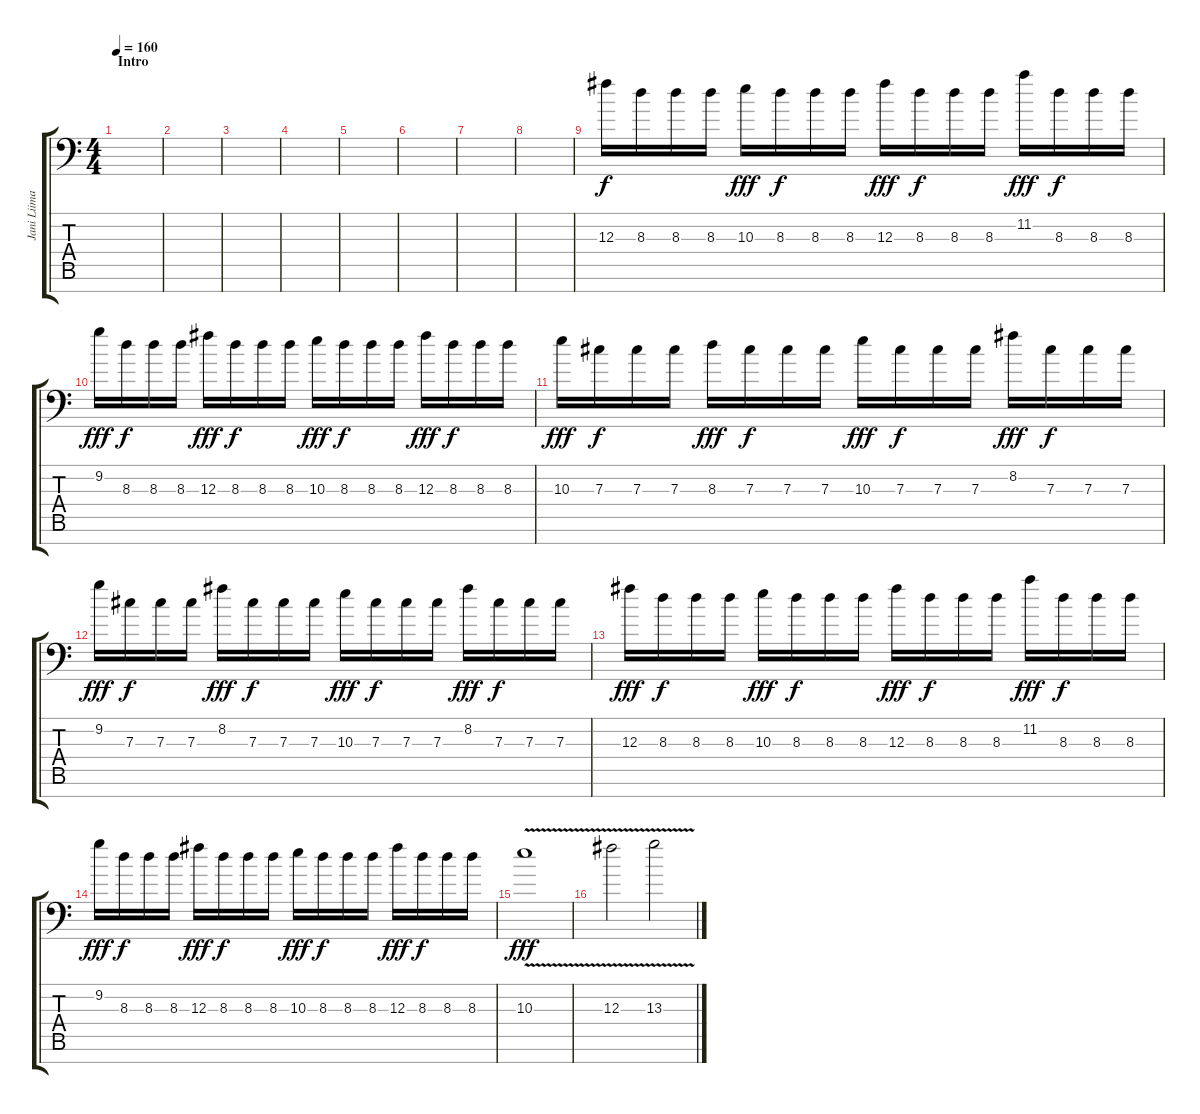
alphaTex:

\track ("Jani Liimatainen (Lead)" "Jani Liima") {instrument distortionguitar}
\staff {score tabs}
\tuning (Eb4 Bb3 Gb3 Db3 Ab2 Eb2 C-1) {hide}
\ts (4 4)
\section ("" "Intro")
\tempo 160
\clef f4
\ks c
|
|
|
|
|
|
|
|
12.3.16{volume 12} 8.3.16{dy f} 8.3.16 8.3.16 10.3.16{dy fff} 8.3.16{dy f} 8.3.16 8.3.16 12.3.16{dy fff} 8.3.16{dy f} 8.3.16 8.3.16 11.2.16{dy fff} 8.3.16{dy f} 8.3.16 8.3.16 |
9.2.16{dy fff} 8.3.16{dy f} 8.3.16 8.3.16 12.3.16{dy fff} 8.3.16{dy f} 8.3.16 8.3.16 10.3.16{dy fff} 8.3.16{dy f} 8.3.16 8.3.16 12.3.16{dy fff} 8.3.16{dy f} 8.3.16 8.3.16 |
10.3.16{dy fff} 7.3.16{dy f} 7.3.16 7.3.16 8.3.16{dy fff} 7.3.16{dy f} 7.3.16 7.3.16 10.3.16{dy fff} 7.3.16{dy f} 7.3.16 7.3.16 8.2.16{dy fff} 7.3.16{dy f} 7.3.16 7.3.16 |
9.2.16{dy fff} 7.3.16{dy f} 7.3.16 7.3.16 8.2.16{dy fff} 7.3.16{dy f} 7.3.16 7.3.16 10.3.16{dy fff} 7.3.16{dy f} 7.3.16 7.3.16 8.2.16{dy fff} 7.3.16{dy f} 7.3.16 7.3.16 |
12.3.16{dy fff} 8.3.16{dy f} 8.3.16 8.3.16 10.3.16{dy fff} 8.3.16{dy f} 8.3.16 8.3.16 12.3.16{dy fff} 8.3.16{dy f} 8.3.16 8.3.16 11.2.16{dy fff} 8.3.16{dy f} 8.3.16 8.3.16 |
9.2.16{dy fff} 8.3.16{dy f} 8.3.16 8.3.16 12.3.16{dy fff} 8.3.16{dy f} 8.3.16 8.3.16 10.3.16{dy fff} 8.3.16{dy f} 8.3.16 8.3.16 12.3.16{dy fff} 8.3.16{dy f} 8.3.16 8.3.16 |
10.3{v}.1{dy fff} |
12.3{v}.2 13.3{v}.2
